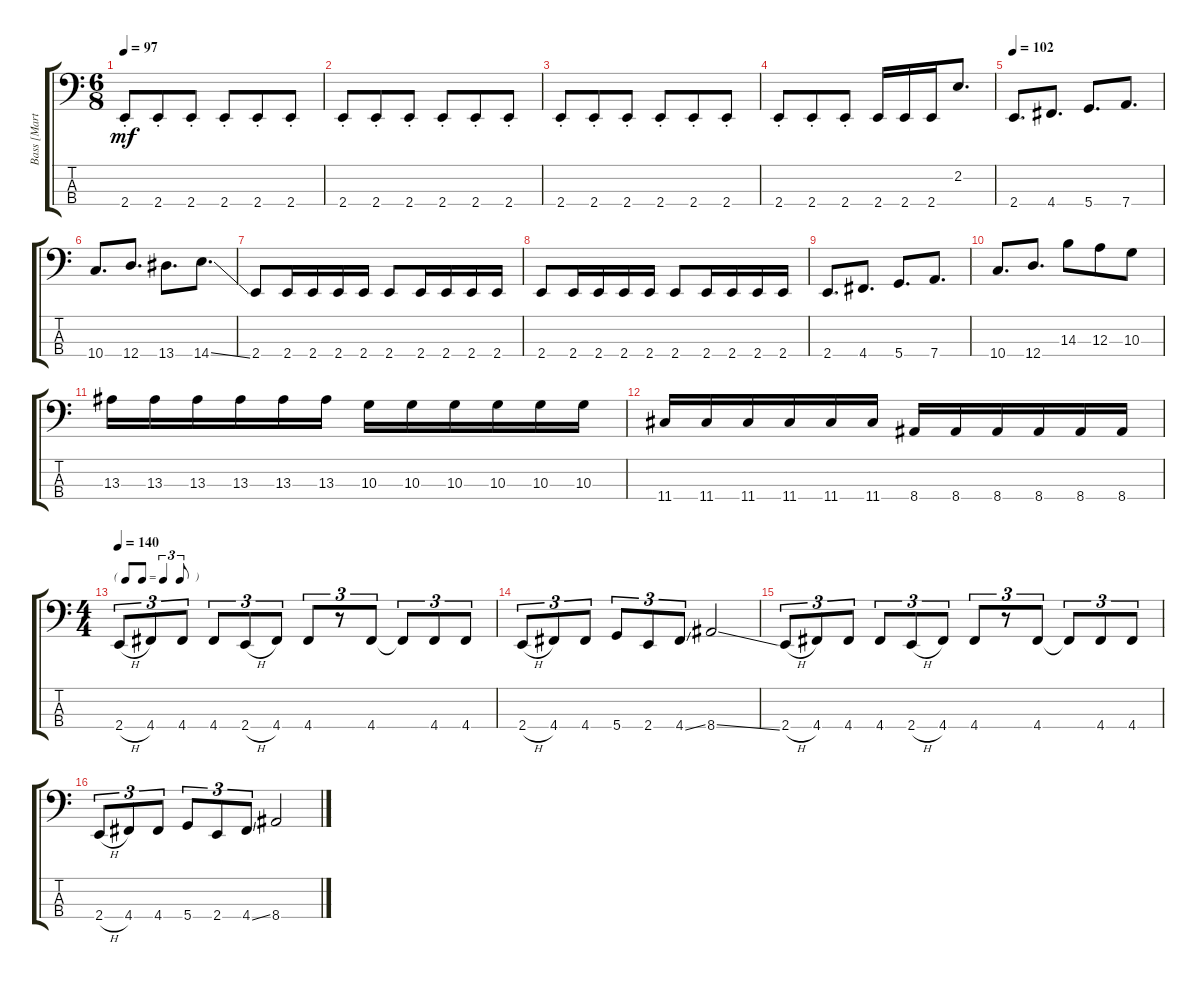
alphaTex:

\track ("Bass [Martin Mendez]" "Bass [Mart") {instrument electricbassfinger}
\staff {score tabs}
\tuning (G2 D2 A1 D1) {hide}
\ts (6 8)
\tempo 97
\clef f4
\ks c
2.4{st}.8{dy mf} 2.4{st}.8 2.4{st}.8 2.4{st}.8 2.4{st}.8 2.4{st}.8 |
2.4{st}.8 2.4{st}.8 2.4{st}.8 2.4{st}.8 2.4{st}.8 2.4{st}.8 |
2.4{st}.8 2.4{st}.8 2.4{st}.8 2.4{st}.8 2.4{st}.8 2.4{st}.8 |
2.4{st}.8 2.4{st}.8 2.4{st}.8 2.4.16 2.4.16 2.4.16 2.2.8{d} |
\tempo 102
2.4.8{d} 4.4.8{d} 5.4.8{d} 7.4.8{d} |
10.4.8{d} 12.4.8{d} 13.4.8{d} 14.4{ss}.8{d} |
2.4.8 2.4.16 2.4.16 2.4.16 2.4.16 2.4.8 2.4.16 2.4.16 2.4.16 2.4.16 |
2.4.8 2.4.16 2.4.16 2.4.16 2.4.16 2.4.8 2.4.16 2.4.16 2.4.16 2.4.16 |
2.4.8{d} 4.4.8{d} 5.4.8{d} 7.4.8{d} |
10.4.8{d} 12.4.8{d} 14.3.8 12.3.8 10.3.8 |
13.3.16 13.3.16 13.3.16 13.3.16 13.3.16 13.3.16 10.3.16 10.3.16 10.3.16 10.3.16 10.3.16 10.3.16 |
11.4.16 11.4.16 11.4.16 11.4.16 11.4.16 11.4.16 8.4.16 8.4.16 8.4.16 8.4.16 8.4.16 8.4.16 |
\ts (4 4)
\tf triplet8th
\tempo 140
2.4{h}.8{tu (3 2)} 4.4.8{tu (3 2)} 4.4.8{tu (3 2)} 4.4.8{tu (3 2)} 2.4{h}.8{tu (3 2)} 4.4.8{tu (3 2)} 4.4.8{tu (3 2)} r.8{tu (3 2)} 4.4.8{tu (3 2)} 4.4{t}.8{tu (3 2)} 4.4.8{tu (3 2)} 4.4.8{tu (3 2)} |
2.4{h}.8{tu (3 2)} 4.4.8{tu (3 2)} 4.4.8{tu (3 2)} 5.4.8{tu (3 2)} 2.4.8{tu (3 2)} 4.4{ss}.8{tu (3 2)} 8.4{ss}.2 |
2.4{h}.8{tu (3 2)} 4.4.8{tu (3 2)} 4.4.8{tu (3 2)} 4.4.8{tu (3 2)} 2.4{h}.8{tu (3 2)} 4.4.8{tu (3 2)} 4.4.8{tu (3 2)} r.8{tu (3 2)} 4.4.8{tu (3 2)} 4.4{t}.8{tu (3 2)} 4.4.8{tu (3 2)} 4.4.8{tu (3 2)} |
2.4{h}.8{tu (3 2)} 4.4.8{tu (3 2)} 4.4.8{tu (3 2)} 5.4.8{tu (3 2)} 2.4.8{tu (3 2)} 4.4{ss}.8{tu (3 2)} 8.4{ss}.2
